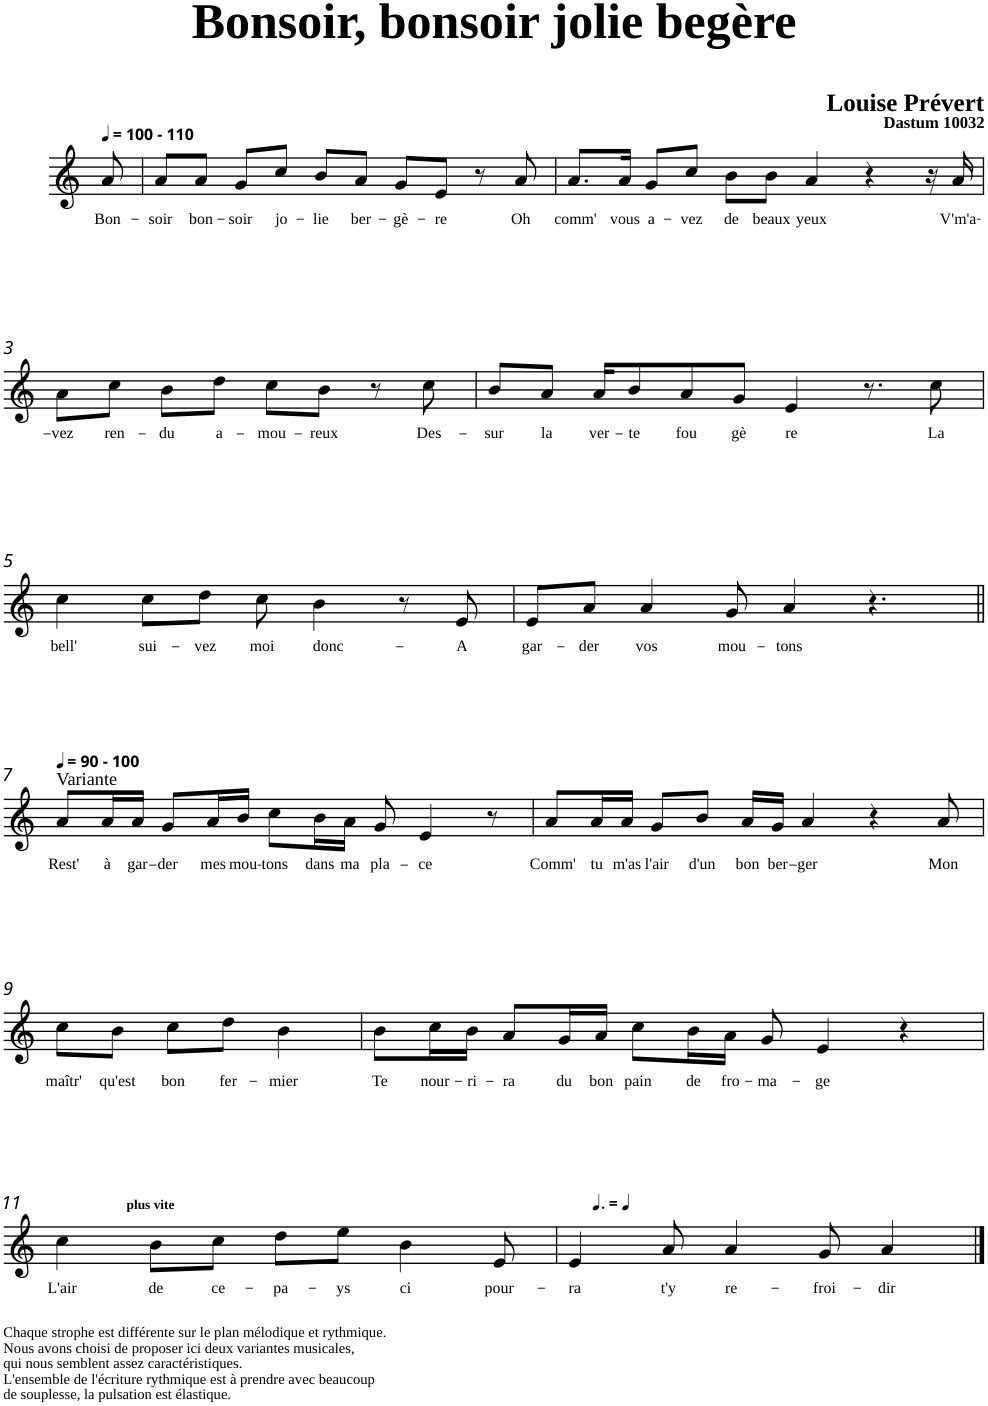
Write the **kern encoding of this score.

**kern	**text
*part1	*part1
*staff1	*staff1
*clefG2	*
*k[]	*
=	=
!LO:TX:a:B:t=- 110	!
!	!LO:LY:b
8a/	Bon-
=1	=1
!	!LO:LY:b
8a/L	-soir
!	!LO:LY:b
8a/J	bon-
!	!LO:LY:b
8g/L	-soir
!	!LO:LY:b
8cc/J	jo-
!	!LO:LY:b
8b/L	-lie
!	!LO:LY:b
8a/J	ber-
!	!LO:LY:b
8g/L	-gè-
!	!LO:LY:b
8e/J	-re
8r	.
!	!LO:LY:b
8a/	Oh
=2	=2
!	!LO:LY:b
8.a/L	comm'
!	!LO:LY:b
16a/Jk	vous
!	!LO:LY:b
8g/L	a-
!	!LO:LY:b
8cc/J	-vez
!	!LO:LY:b
8b\L	de
!	!LO:LY:b
8b\J	beaux
!	!LO:LY:b
4a/	yeux
4r	.
16r	.
!	!LO:LY:b
16a/	V'm'a-
!!LO:LB:g=z
=3	=3
!	!LO:LY:b
8a\L	-vez
!	!LO:LY:b
8cc\J	ren-
!	!LO:LY:b
8b\L	-du
!	!LO:LY:b
8dd\J	a-
!	!LO:LY:b
8cc\L	-mou-
!	!LO:LY:b
8b\J	-reux
8r	.
!	!LO:LY:b
8cc\	Des-
=4	=4
!	!LO:LY:b
8b/L	-sur
!	!LO:LY:b
8a/J	la
!	!LO:LY:b
16a/KL	ver-
!	!LO:LY:b
8b/	-te
!	!LO:LY:b
8a/	fou
!	!LO:LY:b
8g/J	gè
!	!LO:LY:b
4e/	re
16r	.
8ryy	.
!	!LO:LY:b
8cc\	La
!!LO:LB:g=z
=5	=5
!	!LO:LY:b
4cc\	bell'
8r	.
!	!LO:LY:b
8cc\L	sui-
!	!LO:LY:b
8dd\J	-vez
!	!LO:LY:b
8cc\	moi
!	!LO:LY:b
4b\	donc-
8r	.
!	!LO:LY:b
8e/	-A
=6	=6
!	!LO:LY:b
8e/L	gar-
!	!LO:LY:b
8a/J	-der
!	!LO:LY:b
4a/	vos
!	!LO:LY:b
8g/	mou-
!	!LO:LY:b
4a/	-tons
8r	.
!!LO:LB:g=z
=7||	=7||
*MM90	*
!LO:TX:a:B:t=- 100	!
!LO:TX:a:t=Variante	!
!	!LO:LY:b
8a/L	Rest'
4r	.
!	!LO:LY:b
16a/L	à
!	!LO:LY:b
16a/JJ	gar-
!	!LO:LY:b
8g/L	-der
!	!LO:LY:b
16a/L	mes
!	!LO:LY:b
16b/JJ	mou-
!	!LO:LY:b
8cc\L	-tons
!	!LO:LY:b
16b\L	dans
!	!LO:LY:b
16a\JJ	ma
!	!LO:LY:b
8g/	pla-
!	!LO:LY:b
[8e/	-ce
8r	.
=8	=8
!	!LO:LY:b
8a/L	Comm'
8e/]	.
!	!LO:LY:b
16a/L	tu
!	!LO:LY:b
16a/JJ	m'as
!	!LO:LY:b
8g/L	l'air
!	!LO:LY:b
8b/J	d'un
!	!LO:LY:b
16a/LL	bon
!	!LO:LY:b
16g/JJ	ber-
!	!LO:LY:b
4a/	-ger
8r	.
!	!LO:LY:b
8a/	Mon
!!LO:LB:g=z
=9	=9
!	!LO:LY:b
8cc\L	maîtr'
8r	.
!	!LO:LY:b
8b\J	qu'est
!	!LO:LY:b
8cc\L	bon
!	!LO:LY:b
8dd\J	fer-
!	!LO:LY:b
4b\	-mier
=10	=10
!	!LO:LY:b
8b\L	Te
!	!LO:LY:b
16cc\L	nour-
!	!LO:LY:b
16b\JJ	-ri-
!	!LO:LY:b
8a/L	-ra
!	!LO:LY:b
16g/L	du
!	!LO:LY:b
16a/JJ	bon
!	!LO:LY:b
8cc\L	pain
!	!LO:LY:b
16b\L	de
!	!LO:LY:b
16a\JJ	fro-
!	!LO:LY:b
8g/	-ma-
!	!LO:LY:b
[8e/	-ge
8ryy	.
4r	.
!!LO:LB:g=z
=11	=11
!	!LO:LY:b
*^	*
4cc\	8.ryy	L'air
!	!LO:TX:a:B:t=plus vite	!
.	1ryy	.
8e/]	.	.
!	!	!LO:LY:b
8b\L	.	de
!	!	!LO:LY:b
8cc\J	.	ce-
!	!	!LO:LY:b
8dd\L	.	-pa-
!	!	!LO:LY:b
8ee\J	.	-ys
!	!	!LO:LY:b
4b\	.	ci
!	!	!LO:LY:b
8e/	.	pour-
.	16ryy	.
=12	=12	=12
!	!	!LO:LY:b
4e/	16ryy	-ra
.	2...ryy	.
!	!	!LO:LY:b
8a/	.	t'y
!	!	!LO:LY:b
4a/	.	re-
!	!	!LO:LY:b
8g/	.	-froi-
!	!	!LO:LY:b
4a/	.	-dir
*v	*v	*
==	==
*-	*-
